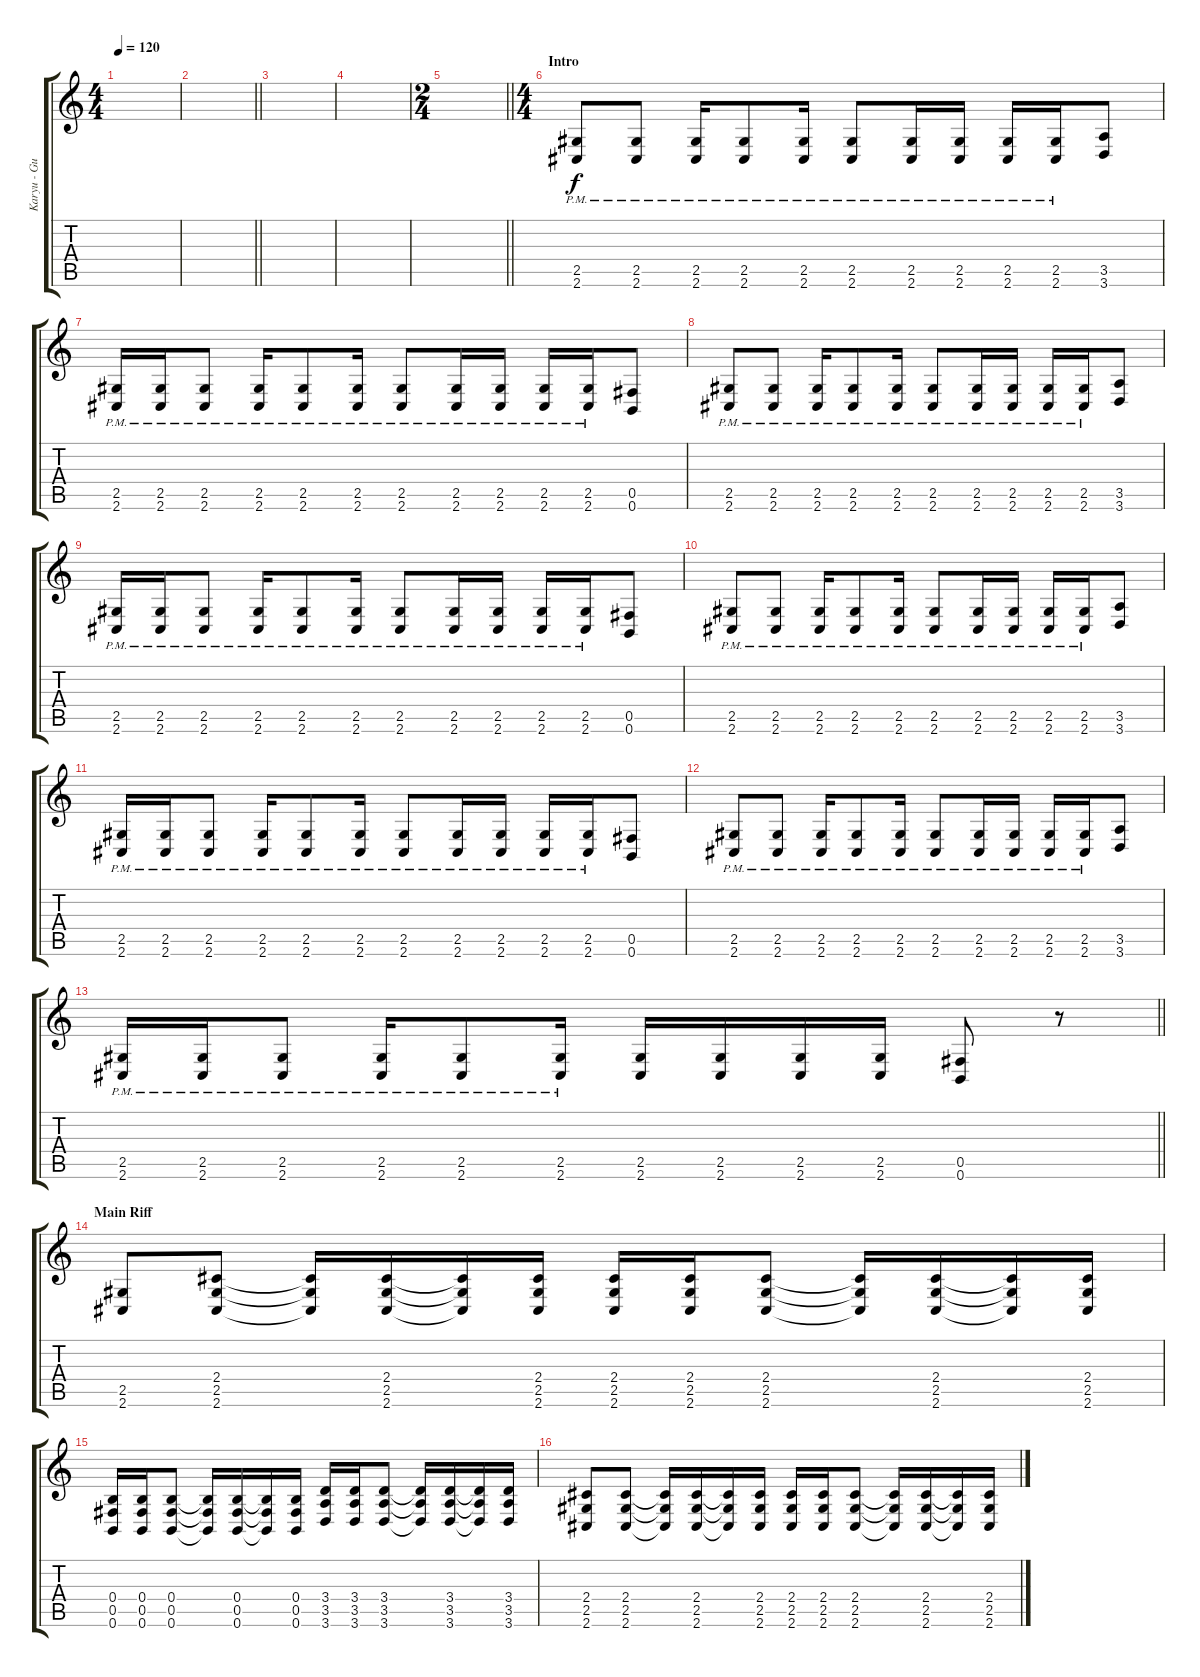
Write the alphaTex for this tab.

\track ("Karyu - Guitar 2" "Karyu - Gu") {instrument distortionguitar}
\staff {score tabs}
\tuning (Db4 Ab3 E3 B2 Gb2 B1) {hide}
\ts (4 4)
\tempo 120
\clef g2
\ks c
|
\barLineRight lightlight
|
\section ("" "")
|
|
\ts (2 4)
\barLineRight lightlight
|
\ts (4 4)
\section ("" "Intro")
(2.5{pm} 2.6{pm}).8 (2.5{pm} 2.6{pm}).8 (2.5{pm} 2.6{pm}).16 (2.5{pm} 2.6{pm}).8 (2.5{pm} 2.6{pm}).16 (2.5{pm} 2.6{pm}).8 (2.5{pm} 2.6{pm}).16 (2.5{pm} 2.6{pm}).16 (2.5{pm} 2.6{pm}).16 (2.5{pm} 2.6{pm}).16 (3.5 3.6).8 |
(2.5{pm} 2.6{pm}).16 (2.5{pm} 2.6{pm}).16 (2.5{pm} 2.6{pm}).8 (2.5{pm} 2.6{pm}).16 (2.5{pm} 2.6{pm}).8 (2.5{pm} 2.6{pm}).16 (2.5{pm} 2.6{pm}).8 (2.5{pm} 2.6{pm}).16 (2.5{pm} 2.6{pm}).16 (2.5{pm} 2.6{pm}).16 (2.5{pm} 2.6{pm}).16 (0.5 0.6).8 |
(2.5{pm} 2.6{pm}).8 (2.5{pm} 2.6{pm}).8 (2.5{pm} 2.6{pm}).16 (2.5{pm} 2.6{pm}).8 (2.5{pm} 2.6{pm}).16 (2.5{pm} 2.6{pm}).8 (2.5{pm} 2.6{pm}).16 (2.5{pm} 2.6{pm}).16 (2.5{pm} 2.6{pm}).16 (2.5{pm} 2.6{pm}).16 (3.5 3.6).8 |
(2.5{pm} 2.6{pm}).16 (2.5{pm} 2.6{pm}).16 (2.5{pm} 2.6{pm}).8 (2.5{pm} 2.6{pm}).16 (2.5{pm} 2.6{pm}).8 (2.5{pm} 2.6{pm}).16 (2.5{pm} 2.6{pm}).8 (2.5{pm} 2.6{pm}).16 (2.5{pm} 2.6{pm}).16 (2.5{pm} 2.6{pm}).16 (2.5{pm} 2.6{pm}).16 (0.5 0.6).8 |
(2.5{pm} 2.6{pm}).8 (2.5{pm} 2.6{pm}).8 (2.5{pm} 2.6{pm}).16 (2.5{pm} 2.6{pm}).8 (2.5{pm} 2.6{pm}).16 (2.5{pm} 2.6{pm}).8 (2.5{pm} 2.6{pm}).16 (2.5{pm} 2.6{pm}).16 (2.5{pm} 2.6{pm}).16 (2.5{pm} 2.6{pm}).16 (3.5 3.6).8 |
(2.5{pm} 2.6{pm}).16 (2.5{pm} 2.6{pm}).16 (2.5{pm} 2.6{pm}).8 (2.5{pm} 2.6{pm}).16 (2.5{pm} 2.6{pm}).8 (2.5{pm} 2.6{pm}).16 (2.5{pm} 2.6{pm}).8 (2.5{pm} 2.6{pm}).16 (2.5{pm} 2.6{pm}).16 (2.5{pm} 2.6{pm}).16 (2.5{pm} 2.6{pm}).16 (0.5 0.6).8 |
(2.5{pm} 2.6{pm}).8 (2.5{pm} 2.6{pm}).8 (2.5{pm} 2.6{pm}).16 (2.5{pm} 2.6{pm}).8 (2.5{pm} 2.6{pm}).16 (2.5{pm} 2.6{pm}).8 (2.5{pm} 2.6{pm}).16 (2.5{pm} 2.6{pm}).16 (2.5{pm} 2.6{pm}).16 (2.5{pm} 2.6{pm}).16 (3.5 3.6).8 |
\barLineRight lightlight
(2.5{pm} 2.6{pm}).16 (2.5{pm} 2.6{pm}).16 (2.5{pm} 2.6{pm}).8 (2.5{pm} 2.6{pm}).16 (2.5{pm} 2.6{pm}).8 (2.5{pm} 2.6{pm}).16 (2.5 2.6).16 (2.5 2.6).16 (2.5 2.6).16 (2.5 2.6).16 (0.5 0.6).8 r.8 |
\section ("" "Main Riff")
(2.5 2.6).8 (2.4 2.5 2.6).8 (2.4{t} 2.5{t} 2.6{t}).16 (2.4 2.5 2.6).16 (2.4{t} 2.5{t} 2.6{t}).16 (2.4 2.5 2.6).16 (2.4 2.5 2.6).16 (2.4 2.5 2.6).16 (2.4 2.5 2.6).8 (2.4{t} 2.5{t} 2.6{t}).16 (2.4 2.5 2.6).16 (2.4{t} 2.5{t} 2.6{t}).16 (2.4 2.5 2.6).16 |
(0.4 0.5 0.6).16 (0.4 0.5 0.6).16 (0.4 0.5 0.6).8 (0.4{t} 0.5{t} 0.6{t}).16 (0.4 0.5 0.6).16 (0.4{t} 0.5{t} 0.6{t}).16 (0.4 0.5 0.6).16 (3.4 3.5 3.6).16 (3.4 3.5 3.6).16 (3.4 3.5 3.6).8 (3.4{t} 3.5{t} 3.6{t}).16 (3.4 3.5 3.6).16 (3.4{t} 3.5{t} 3.6{t}).16 (3.4 3.5 3.6).16 |
(2.4 2.5 2.6).8 (2.4 2.5 2.6).8 (2.4{t} 2.5{t} 2.6{t}).16 (2.4 2.5 2.6).16 (2.4{t} 2.5{t} 2.6{t}).16 (2.4 2.5 2.6).16 (2.4 2.5 2.6).16 (2.4 2.5 2.6).16 (2.4 2.5 2.6).8 (2.4{t} 2.5{t} 2.6{t}).16 (2.4 2.5 2.6).16 (2.4{t} 2.5{t} 2.6{t}).16 (2.4 2.5 2.6).16
